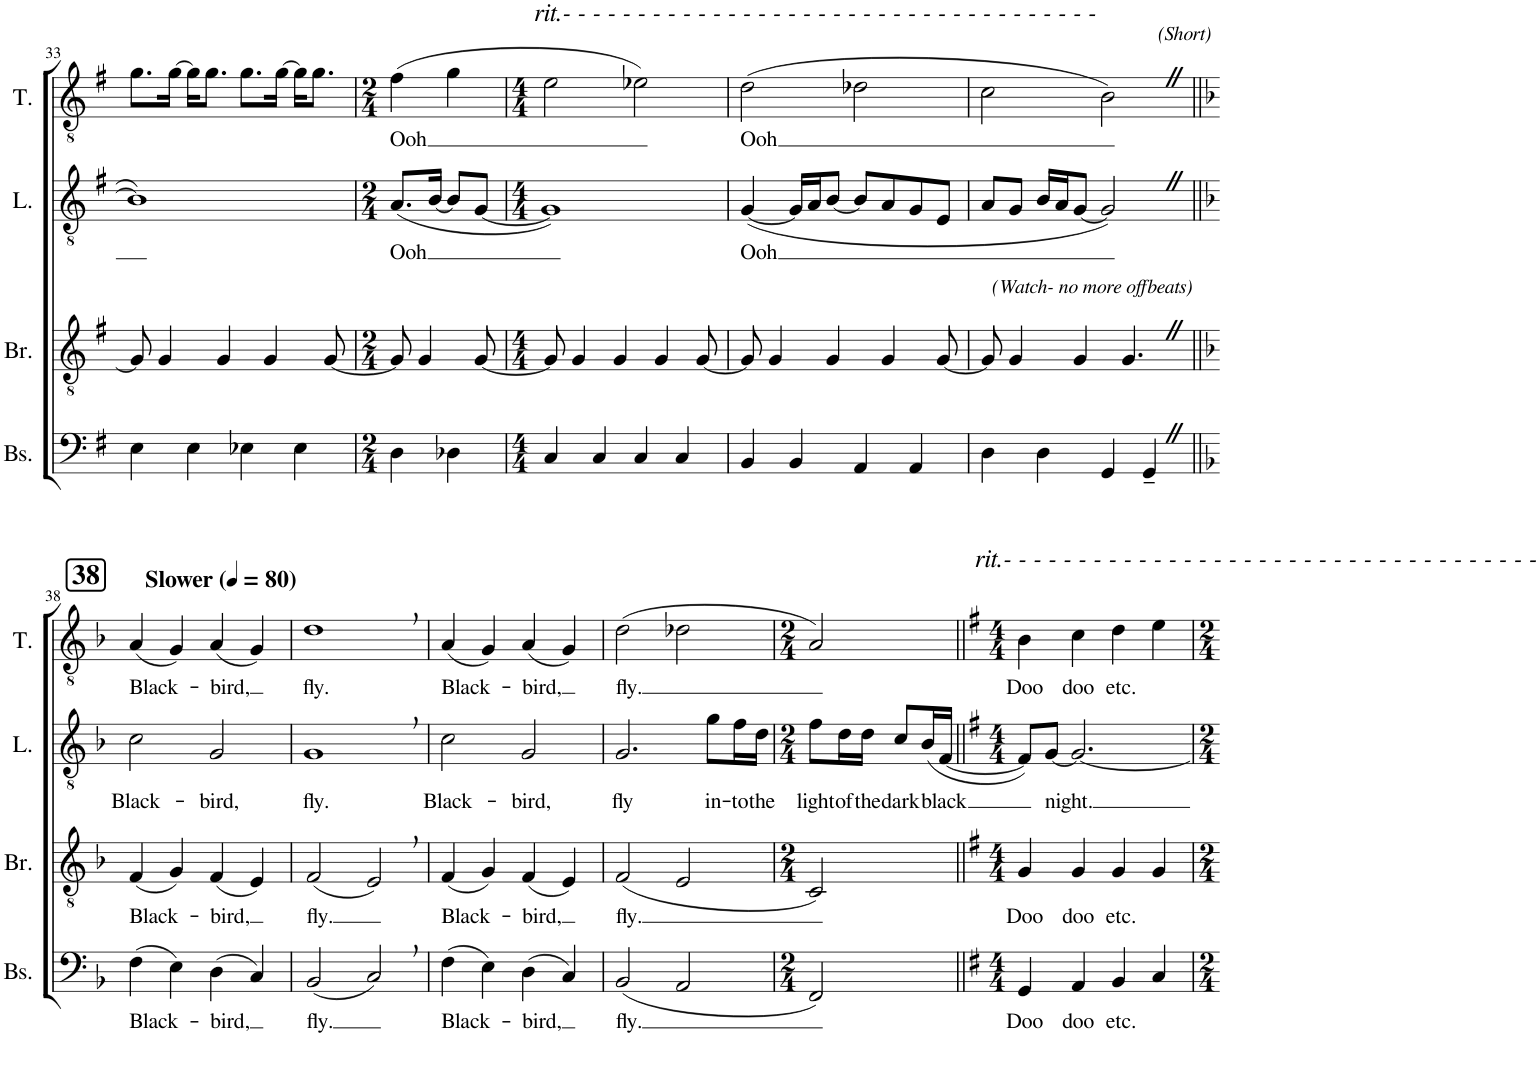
**kern	**text	**kern	**text	**kern	**text	**kern	**text
*part4	*part4	*part3	*part3	*part2	*part2	*part1	*part1
*staff4	*staff4	*staff3	*staff3	*staff2	*staff2	*staff1	*staff1
*I"Bass	*	*I"Baritone	*	*I"Lead	*	*I"Tenor	*
*I'Bs.	*	*I'Br.	*	*I'L.	*	*I'T.	*
!!LO:PB:g=z
*clefF4	*	*clefGv2	*	*clefGv2	*	*clefGv2	*
*k[f#]	*	*k[f#]	*	*k[f#]	*	*k[f#]	*
*M4/4	*	*M4/4	*	*M4/4	*	*M4/4	*
=33	=33	=33	=33	=33	=33	=33	=33
4E\	.	8G/]	.	1B]	.	8.g\L	.
.	.	4G/	.	.	.	.	.
.	.	.	.	.	.	[16g\Jk	.
4E\	.	.	.	.	.	16g\KL]	.
.	.	.	.	.	.	8.g\J	.
.	.	4G/	.	.	.	.	.
4E-X\	.	.	.	.	.	8.g\L	.
.	.	4G/	.	.	.	.	.
.	.	.	.	.	.	[16g\Jk	.
4E-\	.	.	.	.	.	16g\KL]	.
.	.	.	.	.	.	8.g\J	.
.	.	[8G/	.	.	.	.	.
=34	=34	=34	=34	=34	=34	=34	=34
*M2/4	*	*M2/4	*	*M2/4	*	*M2/4	*
!	!	!	!	!	!LO:LY:b	!	!LO:LY:b
4D\	.	8G/]	.	(8.A/L	Ooh	(4f#\	Ooh
.	.	4G/	.	.	.	.	.
.	.	.	.	[16B/Jk	.	.	.
4D-X\	.	.	.	8B/L]	.	4g\	.
.	.	[8G/	.	[8G/J	.	.	.
=35	=35	=35	=35	=35	=35	=35	=35
*M4/4	*	*M4/4	*	*M4/4	*	*M4/4	*
!	!	!	!	!	!	!LO:TX:a:i:t=rit.- - - - - - - - - - - - - - - - - - - - - - - - - - - - - - - - - - - -	!
4C/	.	8G/]	.	1G])	.	2e\	.
.	.	4G/	.	.	.	.	.
4C/	.	.	.	.	.	.	.
.	.	4G/	.	.	.	.	.
4C/	.	.	.	.	.	2e-X\)	.
.	.	4G/	.	.	.	.	.
4C/	.	.	.	.	.	.	.
.	.	[8G/	.	.	.	.	.
=36	=36	=36	=36	=36	=36	=36	=36
!	!	!	!	!	!LO:LY:b	!	!LO:LY:b
4BB/	.	8G/]	.	([4G/	Ooh	(2d\	Ooh
.	.	4G/	.	.	.	.	.
4BB/	.	.	.	16G/LL]	.	.	.
.	.	.	.	16A/J	.	.	.
.	.	4G/	.	[8B/J	.	.	.
4AA/	.	.	.	8B/L]	.	2d-X\	.
.	.	4G/	.	8A/	.	.	.
4AA/	.	.	.	8G/	.	.	.
.	.	[8G/	.	8E/J	.	.	.
=37	=37	=37	=37	=37	=37	=37	=37
4D\	.	8G/]	.	8A/L	.	2c\	.
.	.	4G/	.	8G/J	.	.	.
4D\	.	.	.	16B/LL	.	.	.
.	.	.	.	16A/J	.	.	.
.	.	4G/	.	[8G/J	.	.	.
!	!	!	!	!	!	!LO:TX:a:i:t=(Short)	!
4GG/	.	.	.	2GZ/])	.	2BZ\)	.
!	!	!LO:TX:a:i:t=(Watch- no more offbeats)	!	!	!	!	!
.	.	4.GZ/	.	.	.	.	.
4GG~Z/	.	.	.	.	.	.	.
!!LO:LB:g=z
=38||	=38||	=38||	=38||	=38||	=38||	=38||	=38||
!!LO:REH:place=s1:a:B:cj:fs=14:t=38
*k[b-]	*	*k[b-]	*	*k[b-]	*	*k[b-]	*
*	*	*	*	*	*	*MM80	*
!	!	!	!	!	!	!LO:TX:a:B:t=Slower	!
!	!LO:LY:b	!	!LO:LY:b	!	!LO:LY:b	!	!LO:LY:b
(4F\	Black-	(4F/	Black-	2c\	Black-	(4A/	Black-
4E\)	.	4G/)	.	.	.	4G/)	.
!	!LO:LY:b	!	!LO:LY:b	!	!LO:LY:b	!	!LO:LY:b
(4D\	-bird,	(4F/	-bird,	2G/	-bird,	(4A/	-bird,
4C/)	.	4E/)	.	.	.	4G/)	.
=39	=39	=39	=39	=39	=39	=39	=39
!	!LO:LY:b	!	!LO:LY:b	!	!LO:LY:b	!	!LO:LY:b
(2BB-/	fly.	(2F/	fly.	1G,	fly.	1d,	fly.
2C,/)	.	2E,/)	.	.	.	.	.
=40	=40	=40	=40	=40	=40	=40	=40
!	!LO:LY:b	!	!LO:LY:b	!	!LO:LY:b	!	!LO:LY:b
(4F\	Black-	(4F/	Black-	2c\	Black-	(4A/	Black-
4E\)	.	4G/)	.	.	.	4G/)	.
!	!LO:LY:b	!	!LO:LY:b	!	!LO:LY:b	!	!LO:LY:b
(4D\	-bird,	(4F/	-bird,	2G/	-bird,	(4A/	-bird,
4C/)	.	4E/)	.	.	.	4G/)	.
=41	=41	=41	=41	=41	=41	=41	=41
!	!LO:LY:b	!	!LO:LY:b	!	!LO:LY:b	!	!LO:LY:b
(2BB-/	fly.	(2F/	fly.	2.G/	fly	(2d\	fly.
2AA/	.	2E/	.	.	.	2d-X\	.
!	!	!	!	!	!LO:LY:b	!	!
.	.	.	.	8g\L	in-	.	.
!	!	!	!	!	!LO:LY:b	!	!
.	.	.	.	16f\L	-to	.	.
!	!	!	!	!	!LO:LY:b	!	!
.	.	.	.	16d\JJ	the	.	.
=42	=42	=42	=42	=42	=42	=42	=42
*M2/4	*	*M2/4	*	*M2/4	*	*M2/4	*
!	!	!	!	!	!LO:LY:b	!	!
2FF/)	.	2C/)	.	8f\L	light	2A/)	.
!	!	!	!	!	!LO:LY:b	!	!
.	.	.	.	16d\L	of	.	.
!	!	!	!	!	!LO:LY:b	!	!
.	.	.	.	16d\JJ	the	.	.
!	!	!	!	!	!LO:LY:b	!	!
.	.	.	.	8c/L	dark	.	.
!	!	!	!	!	!LO:LY:b	!	!
.	.	.	.	(16B-/L	black	.	.
.	.	.	.	[16F/JJ	.	.	.
=43||	=43||	=43||	=43||	=43||	=43||	=43||	=43||
*k[f#]	*	*k[f#]	*	*k[f#]	*	*k[f#]	*
*M4/4	*	*M4/4	*	*M4/4	*	*M4/4	*
!	!	!	!	!	!	!LO:TX:a:i:t=rit.- - - - - - - - - - - - - - - - - - - - - - - - - - - - - - - - - - - -	!
!	!LO:LY:b	!	!LO:LY:b	!	!	!	!LO:LY:b
4GG/	Doo	4G/	Doo	8F/L])	.	4B\	Doo
!	!	!	!	!	!LO:LY:b	!	!
.	.	.	.	[8G/J	night.	.	.
!	!LO:LY:b	!	!LO:LY:b	!	!	!	!LO:LY:b
4AA/	doo	4G/	doo	2.G/_	.	4c\	doo
!	!LO:LY:b	!	!LO:LY:b	!	!	!	!LO:LY:b
4BB/	etc.	4G/	etc.	.	.	4d\	etc.
4C/	.	4G/	.	.	.	4e\	.
=	=	=	=	=	=	=	=
*-	*-	*-	*-	*-	*-	*-	*-
